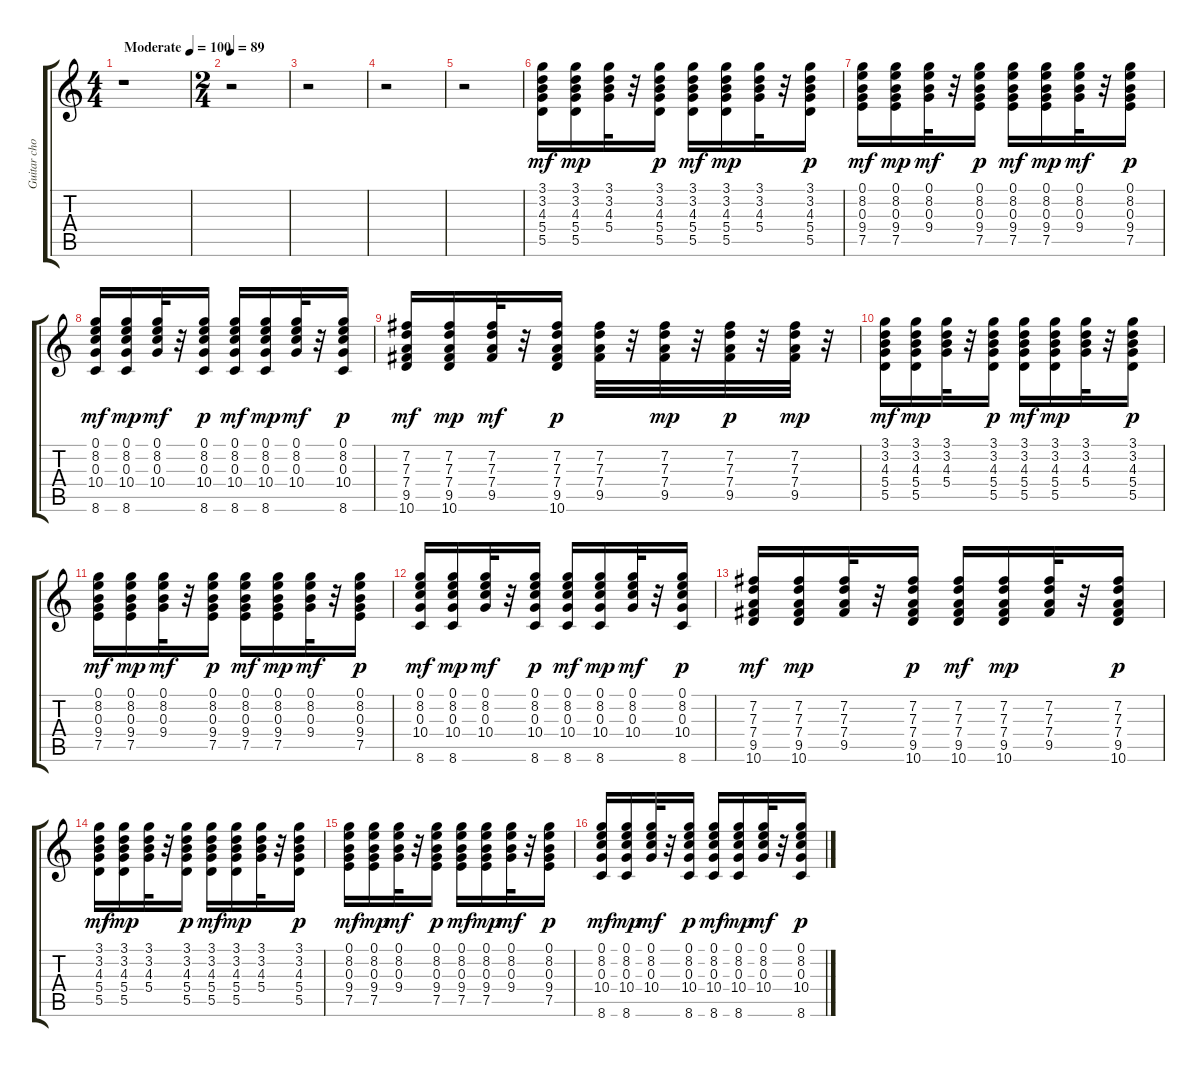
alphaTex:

\track ("Guitar chords" "Guitar cho") {instrument electricguitarmuted}
\staff {score tabs}
\tuning (E4 B3 G3 D3 A2 E2) {hide}
\ts (4 4)
\tempo (100 "Moderate")
\clef g2
\ks c
r.1{dy mf instrument electricguitarmuted} |
\ts (2 4)
\tempo 89
r.2 |
r.2 |
r.2 |
r.2 |
(3.1 3.2 4.3 5.4 5.5).16 (3.1 3.2 4.3 5.4 5.5).16{dy mp} (3.1 3.2 4.3 5.4).32 r.32 (3.1 3.2 4.3 5.4 5.5).16{dy p} (3.1 3.2 4.3 5.4 5.5).16{dy mf} (3.1 3.2 4.3 5.4 5.5).16{dy mp} (3.1 3.2 4.3 5.4).32 r.32 (3.1 3.2 4.3 5.4 5.5).16{dy p} |
(0.1 8.2 0.3 9.4 7.5).16{dy mf} (0.1 8.2 0.3 9.4 7.5).16{dy mp} (0.1 8.2 0.3 9.4).32{dy mf} r.32 (0.1 8.2 0.3 9.4 7.5).16{dy p} (0.1 8.2 0.3 9.4 7.5).16{dy mf} (0.1 8.2 0.3 9.4 7.5).16{dy mp} (0.1 8.2 0.3 9.4).32{dy mf} r.32 (0.1 8.2 0.3 9.4 7.5).16{dy p} |
(0.1 8.2 0.3 10.4 8.6).16{dy mf} (0.1 8.2 0.3 10.4 8.6).16{dy mp} (0.1 8.2 0.3 10.4).32{dy mf} r.32 (0.1 8.2 0.3 10.4 8.6).16{dy p} (0.1 8.2 0.3 10.4 8.6).16{dy mf} (0.1 8.2 0.3 10.4 8.6).16{dy mp} (0.1 8.2 0.3 10.4).32{dy mf} r.32 (0.1 8.2 0.3 10.4 8.6).16{dy p} |
(7.2 7.3 7.4 9.5 10.6).16{dy mf} (7.2 7.3 7.4 9.5 10.6).16{dy mp} (7.2 7.3 7.4 9.5).32{dy mf} r.32 (7.2 7.3 7.4 9.5 10.6).16{dy p} (7.2 7.3 7.4 9.5).32 r.32 (7.2 7.3 7.4 9.5).32{dy mp} r.32 (7.2 7.3 7.4 9.5).32{dy p} r.32 (7.2 7.3 7.4 9.5).32{dy mp} r.32 |
(3.1 3.2 4.3 5.4 5.5).16{dy mf} (3.1 3.2 4.3 5.4 5.5).16{dy mp} (3.1 3.2 4.3 5.4).32 r.32 (3.1 3.2 4.3 5.4 5.5).16{dy p} (3.1 3.2 4.3 5.4 5.5).16{dy mf} (3.1 3.2 4.3 5.4 5.5).16{dy mp} (3.1 3.2 4.3 5.4).32 r.32 (3.1 3.2 4.3 5.4 5.5).16{dy p} |
(0.1 8.2 0.3 9.4 7.5).16{dy mf} (0.1 8.2 0.3 9.4 7.5).16{dy mp} (0.1 8.2 0.3 9.4).32{dy mf} r.32 (0.1 8.2 0.3 9.4 7.5).16{dy p} (0.1 8.2 0.3 9.4 7.5).16{dy mf} (0.1 8.2 0.3 9.4 7.5).16{dy mp} (0.1 8.2 0.3 9.4).32{dy mf} r.32 (0.1 8.2 0.3 9.4 7.5).16{dy p} |
(0.1 8.2 0.3 10.4 8.6).16{dy mf} (0.1 8.2 0.3 10.4 8.6).16{dy mp} (0.1 8.2 0.3 10.4).32{dy mf} r.32 (0.1 8.2 0.3 10.4 8.6).16{dy p} (0.1 8.2 0.3 10.4 8.6).16{dy mf} (0.1 8.2 0.3 10.4 8.6).16{dy mp} (0.1 8.2 0.3 10.4).32{dy mf} r.32 (0.1 8.2 0.3 10.4 8.6).16{dy p} |
(7.2 7.3 7.4 9.5 10.6).16{dy mf} (7.2 7.3 7.4 9.5 10.6).16{dy mp} (7.2 7.3 7.4 9.5).32 r.32 (7.2 7.3 7.4 9.5 10.6).16{dy p} (7.2 7.3 7.4 9.5 10.6).16{dy mf} (7.2 7.3 7.4 9.5 10.6).16{dy mp} (7.2 7.3 7.4 9.5).32 r.32 (7.2 7.3 7.4 9.5 10.6).16{dy p} |
(3.1 3.2 4.3 5.4 5.5).16{dy mf} (3.1 3.2 4.3 5.4 5.5).16{dy mp} (3.1 3.2 4.3 5.4).32 r.32 (3.1 3.2 4.3 5.4 5.5).16{dy p} (3.1 3.2 4.3 5.4 5.5).16{dy mf} (3.1 3.2 4.3 5.4 5.5).16{dy mp} (3.1 3.2 4.3 5.4).32 r.32 (3.1 3.2 4.3 5.4 5.5).16{dy p} |
(0.1 8.2 0.3 9.4 7.5).16{dy mf} (0.1 8.2 0.3 9.4 7.5).16{dy mp} (0.1 8.2 0.3 9.4).32{dy mf} r.32 (0.1 8.2 0.3 9.4 7.5).16{dy p} (0.1 8.2 0.3 9.4 7.5).16{dy mf} (0.1 8.2 0.3 9.4 7.5).16{dy mp} (0.1 8.2 0.3 9.4).32{dy mf} r.32 (0.1 8.2 0.3 9.4 7.5).16{dy p} |
(0.1 8.2 0.3 10.4 8.6).16{dy mf} (0.1 8.2 0.3 10.4 8.6).16{dy mp} (0.1 8.2 0.3 10.4).32{dy mf} r.32 (0.1 8.2 0.3 10.4 8.6).16{dy p} (0.1 8.2 0.3 10.4 8.6).16{dy mf} (0.1 8.2 0.3 10.4 8.6).16{dy mp} (0.1 8.2 0.3 10.4).32{dy mf} r.32 (0.1 8.2 0.3 10.4 8.6).16{dy p}
